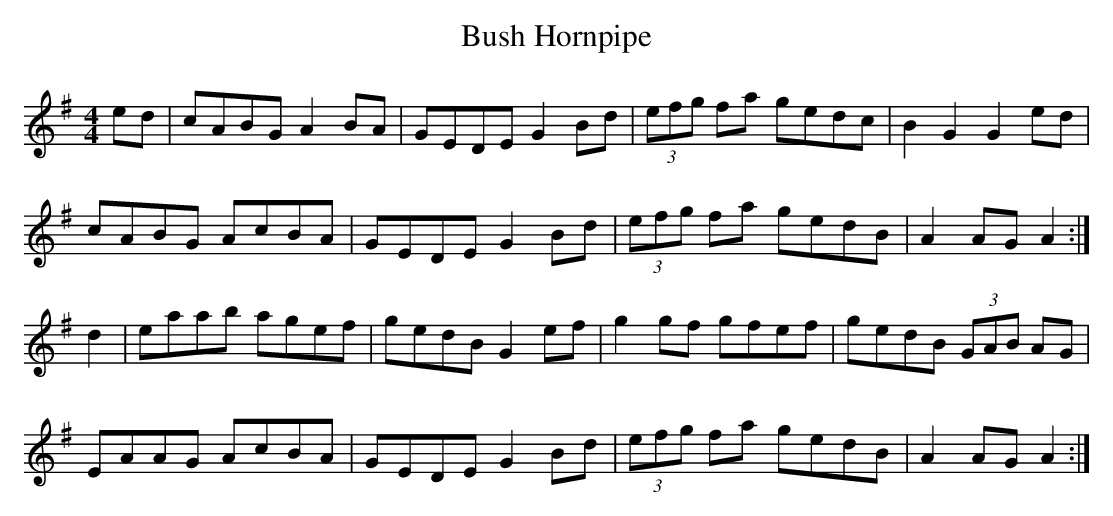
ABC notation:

X:1
T: Bush Hornpipe
M: 4/4
L: 1/8
K: Ador
ed | cABG A2 BA | GEDE G2 Bd | (3efg fa gedc |\
B2 G2 G2 ed |
cABG AcBA | GEDE G2 Bd | (3efg fa gedB |\
A2 AG A2 :|
d2 | eaab agef | gedB G2 ef | g2 gf gfef |\
gedB (3GAB AG |
EAAG AcBA | GEDE G2 Bd | (3efg fa gedB |\
A2 AG A2 :|
